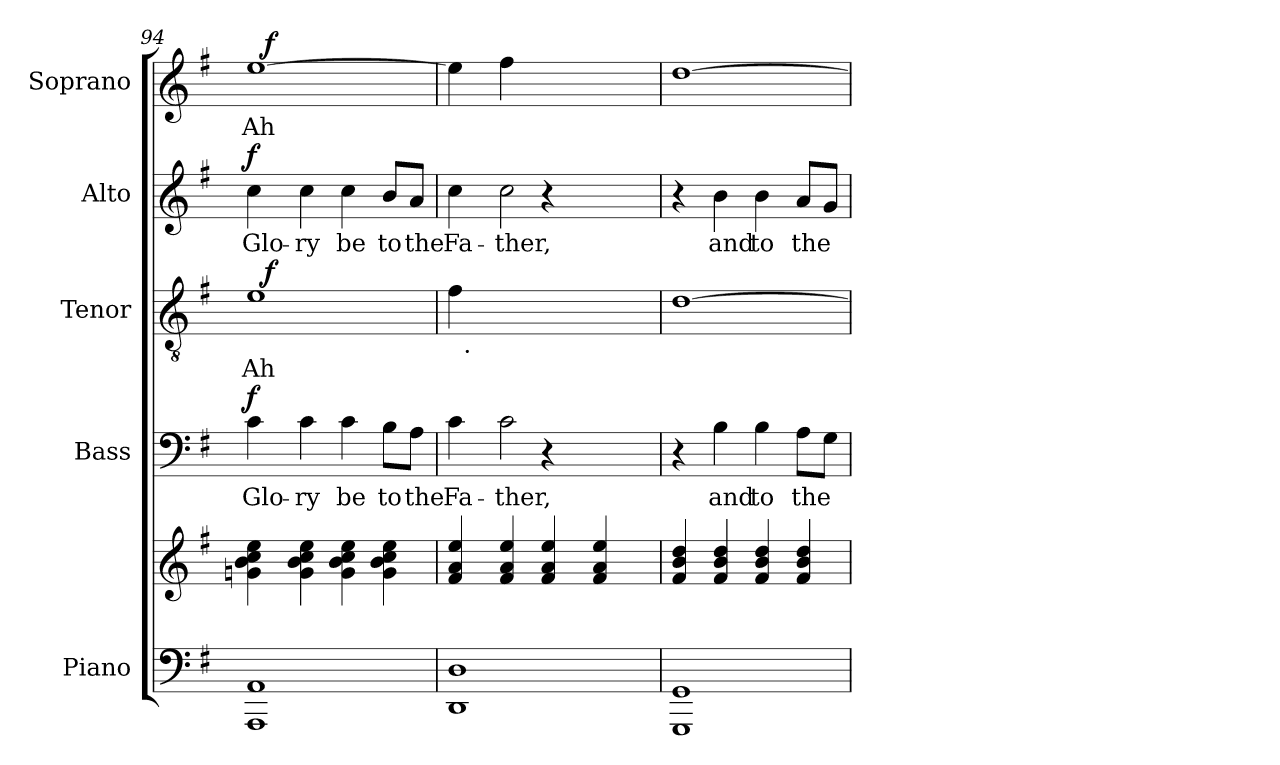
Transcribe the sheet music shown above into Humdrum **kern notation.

**kern	**kern	**kern	**text	**dynam	**kern	**text	**dynam	**kern	**text	**dynam	**kern	**text	**dynam
*part5	*part5	*part4	*part4	*part4	*part3	*part3	*part3	*part2	*part2	*part2	*part1	*part1	*part1
*staff6	*staff5	*staff4	*staff4	*staff4	*staff3	*staff3	*staff3	*staff2	*staff2	*staff2	*staff1	*staff1	*staff1
*I"Piano	*	*I"Bass	*	*	*I"Tenor	*	*	*I"Alto	*	*	*I"Soprano	*	*
*	*	*I'B.	*	*	*I'T.	*	*	*I'A.	*	*	*I'S.	*	*
*clefF4	*clefG2	*clefF4	*	*	*clefGv2	*	*	*clefG2	*	*	*clefG2	*	*
*k[f#]	*k[f#]	*k[f#]	*	*	*k[f#]	*	*	*k[f#]	*	*	*k[f#]	*	*
*G:	*G:	*G:	*	*	*G:	*	*	*G:	*	*	*G:	*	*
=94	=94	=94	=94	=94	=94	=94	=94	=94	=94	=94	=94	=94	=94
!	!	!	!LO:LY:b:cj	!LO:DY:a	!	!LO:LY:b:cj	!	!	!LO:LY:b:cj	!LO:DY:a	!	!LO:LY:b:cj	!
*	*	*	*	*	*^	*	*	*	*	*	*^	*	*
1AA 1AAA	4b\ 4gn\ 4cc\ 4ee\	4c\	Glo-	f	1e	16ryy	Ah	.	4cc\	Glo-	f	[<1ee	16ryy	Ah	.
!	!	!	!	!	!	!	!	!LO:DY:a	!	!	!	!	!	!	!LO:DY:a
.	.	.	.	.	.	2...ryy	.	f	.	.	.	.	2...ryy	.	f
!	!	!	!LO:LY:b:cj	!	!	!	!	!	!	!LO:LY:b:cj	!	!	!	!	!
.	4b\ 4ee\ 4g\ 4cc\	4c\	-ry	.	.	.	.	.	4cc\	-ry	.	.	.	.	.
!	!	!	!LO:LY:b:cj	!	!	!	!	!	!	!LO:LY:b:cj	!	!	!	!	!
.	4b\ 4g\ 4cc\ 4ee\	4c\	be	.	.	.	.	.	4cc\	be	.	.	.	.	.
!	!	!	!LO:LY:b:cj	!	!	!	!	!	!	!LO:LY:b:cj	!	!	!	!	!
.	4b\ 4g\ 4cc\ 4ee\	8B\L	to	.	.	.	.	.	8b/L	to	.	.	.	.	.
!	!	!	!LO:LY:b:cj	!	!	!	!	!	!	!LO:LY:b:cj	!	!	!	!	!
.	.	8A\J	the	.	.	.	.	.	8a/J	the	.	.	.	.	.
!!LO:PB:g=z
=95	=95	=95	=95	=95	=95	=95	=95	=95	=95	=95	=95	=95	=95	=95	=95
!LO:N:vis=1	!	!	!LO:LY:b:cj	!	!	!	!	!	!	!LO:LY:b:cj	!	!LO:N:vis=2.	!	!	!
*	*	*	*	*	*	*	*	*	*	*	*	*v	*v	*	*
4D 4DD	4f#/ 4ee/ 4a/	4c\	Fa-	.	4f#\	32.ryy	.	.	4cc\	Fa-	.	4ee\]	.	.
!	!	!	!	!	!	!LO:TX:b:t=.	!	!	!	!	!	!	!	!
.	.	.	.	.	.	2ryy	.	.	.	.	.	.	.	.
!	!	!LO:N:vis=2	!LO:LY:b:cj	!	!	!	!	!	!LO:N:vis=2	!LO:LY:b:cj	!	!	!	!
2.ryy	4f#/ 4a/ 4ee/	4c\	-ther,	.	2.ryy	.	.	.	4cc\	-ther,	.	4ff#\	.	.
.	4a/ 4f#/ 4ee/	4r	.	.	.	.	.	.	4r	.	.	2ryy	.	.
.	.	.	.	.	.	4ryy	.	.	.	.	.	.	.	.
.	4a/ 4ee/ 4f#/	4ryy	.	.	.	.	.	.	4ryy	.	.	.	.	.
.	.	.	.	.	.	8ryy	.	.	.	.	.	.	.	.
.	.	.	.	.	.	16ryy	.	.	.	.	.	.	.	.
.	.	.	.	.	.	64ryy	.	.	.	.	.	.	.	.
*	*	*	*	*	*v	*v	*	*	*	*	*	*	*	*
=96	=96	=96	=96	=96	=96	=96	=96	=96	=96	=96	=96	=96	=96
1GG 1GGG	4f#/ 4b/ 4dd/	4r	.	.	[>1d	.	.	4r	.	.	[>1dd	.	.
!	!	!	!LO:LY:b:cj	!	!	!	!	!	!LO:LY:b:cj	!	!	!	!
.	4dd/ 4b/ 4f#/	4B\	and	.	.	.	.	4b\	and	.	.	.	.
!	!	!	!LO:LY:b:cj	!	!	!	!	!	!LO:LY:b:cj	!	!	!	!
.	4b/ 4f#/ 4dd/	4B\	to	.	.	.	.	4b\	to	.	.	.	.
!	!	!	!LO:LY:b	!	!	!	!	!	!LO:LY:b	!	!	!	!
.	4b/ 4dd/ 4f#/	8A\L	the	.	.	.	.	8a/L	the	.	.	.	.
.	.	8G\J	.	.	.	.	.	8g/J	.	.	.	.	.
=	=	=	=	=	=	=	=	=	=	=	=	=	=
*-	*-	*-	*-	*-	*-	*-	*-	*-	*-	*-	*-	*-	*-
